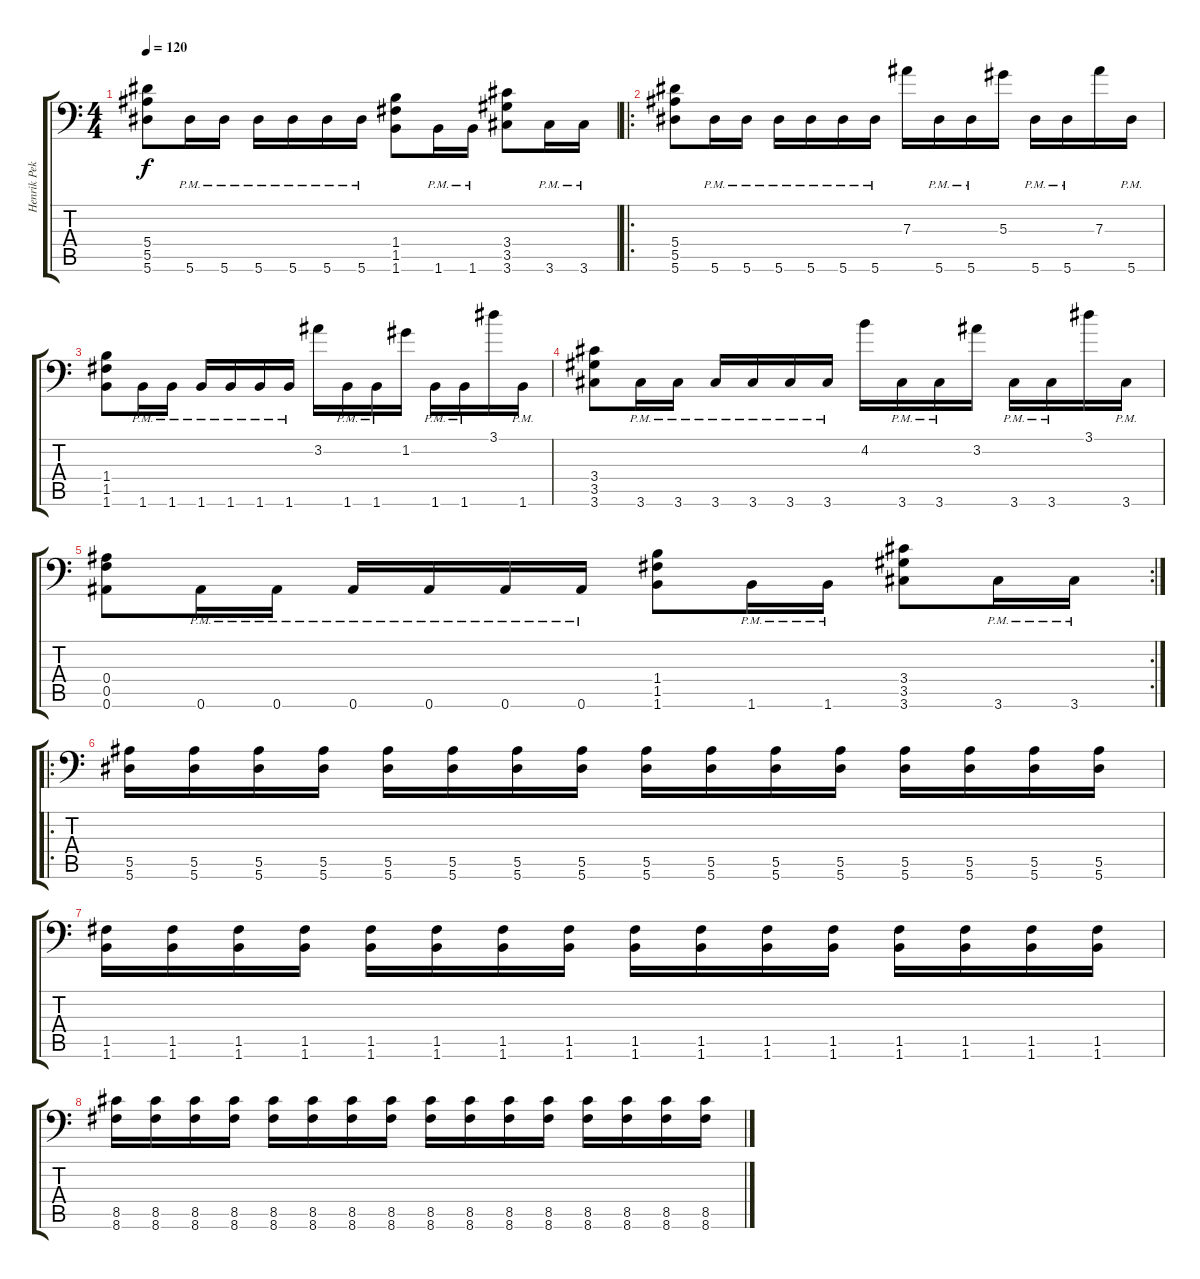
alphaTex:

\track ("Henrik Pekár (Lead)" "Henrik Pek") {instrument distortionguitar}
\staff {score tabs}
\tuning (C4 G3 Eb3 Bb2 F2 Bb1) {hide}
\ts (4 4)
\tempo 120
\clef f4
\ks c
(5.4 5.5 5.6).8{dy f} 5.6{pm}.16 5.6{pm}.16 5.6{pm}.16 5.6{pm}.16 5.6{pm}.16 5.6{pm}.16 (1.4 1.5 1.6).8 1.6{pm}.16 1.6{pm}.16 (3.4 3.5 3.6).8 3.6{pm}.16 3.6{pm}.16 |
\ro
(5.4 5.5 5.6).8 5.6{pm}.16 5.6{pm}.16 5.6{pm}.16 5.6{pm}.16 5.6{pm}.16 5.6{pm}.16 7.3.16 5.6{pm}.16 5.6{pm}.16 5.3.16 5.6{pm}.16 5.6{pm}.16 7.3.16 5.6{pm}.16 |
(1.4 1.5 1.6).8 1.6{pm}.16 1.6{pm}.16 1.6{pm}.16 1.6{pm}.16 1.6{pm}.16 1.6{pm}.16 3.2.16 1.6{pm}.16 1.6{pm}.16 1.2.16 1.6{pm}.16 1.6{pm}.16 3.1.16 1.6{pm}.16 |
(3.4 3.5 3.6).8 3.6{pm}.16 3.6{pm}.16 3.6{pm}.16 3.6{pm}.16 3.6{pm}.16 3.6{pm}.16 4.2.16 3.6{pm}.16 3.6{pm}.16 3.2.16 3.6{pm}.16 3.6{pm}.16 3.1.16 3.6{pm}.16 |
\rc 2
(0.4 0.5 0.6).8 0.6{pm}.16 0.6{pm}.16 0.6{pm}.16 0.6{pm}.16 0.6{pm}.16 0.6{pm}.16 (1.4 1.5 1.6).8 1.6{pm}.16 1.6{pm}.16 (3.4 3.5 3.6).8 3.6{pm}.16 3.6{pm}.16 |
\ro
(5.5 5.6).16 (5.5 5.6).16 (5.5 5.6).16 (5.5 5.6).16 (5.5 5.6).16 (5.5 5.6).16 (5.5 5.6).16 (5.5 5.6).16 (5.5 5.6).16 (5.5 5.6).16 (5.5 5.6).16 (5.5 5.6).16 (5.5 5.6).16 (5.5 5.6).16 (5.5 5.6).16 (5.5 5.6).16 |
(1.5 1.6).16 (1.5 1.6).16 (1.5 1.6).16 (1.5 1.6).16 (1.5 1.6).16 (1.5 1.6).16 (1.5 1.6).16 (1.5 1.6).16 (1.5 1.6).16 (1.5 1.6).16 (1.5 1.6).16 (1.5 1.6).16 (1.5 1.6).16 (1.5 1.6).16 (1.5 1.6).16 (1.5 1.6).16 |
(8.5 8.6).16 (8.5 8.6).16 (8.5 8.6).16 (8.5 8.6).16 (8.5 8.6).16 (8.5 8.6).16 (8.5 8.6).16 (8.5 8.6).16 (8.5 8.6).16 (8.5 8.6).16 (8.5 8.6).16 (8.5 8.6).16 (8.5 8.6).16 (8.5 8.6).16 (8.5 8.6).16 (8.5 8.6).16
